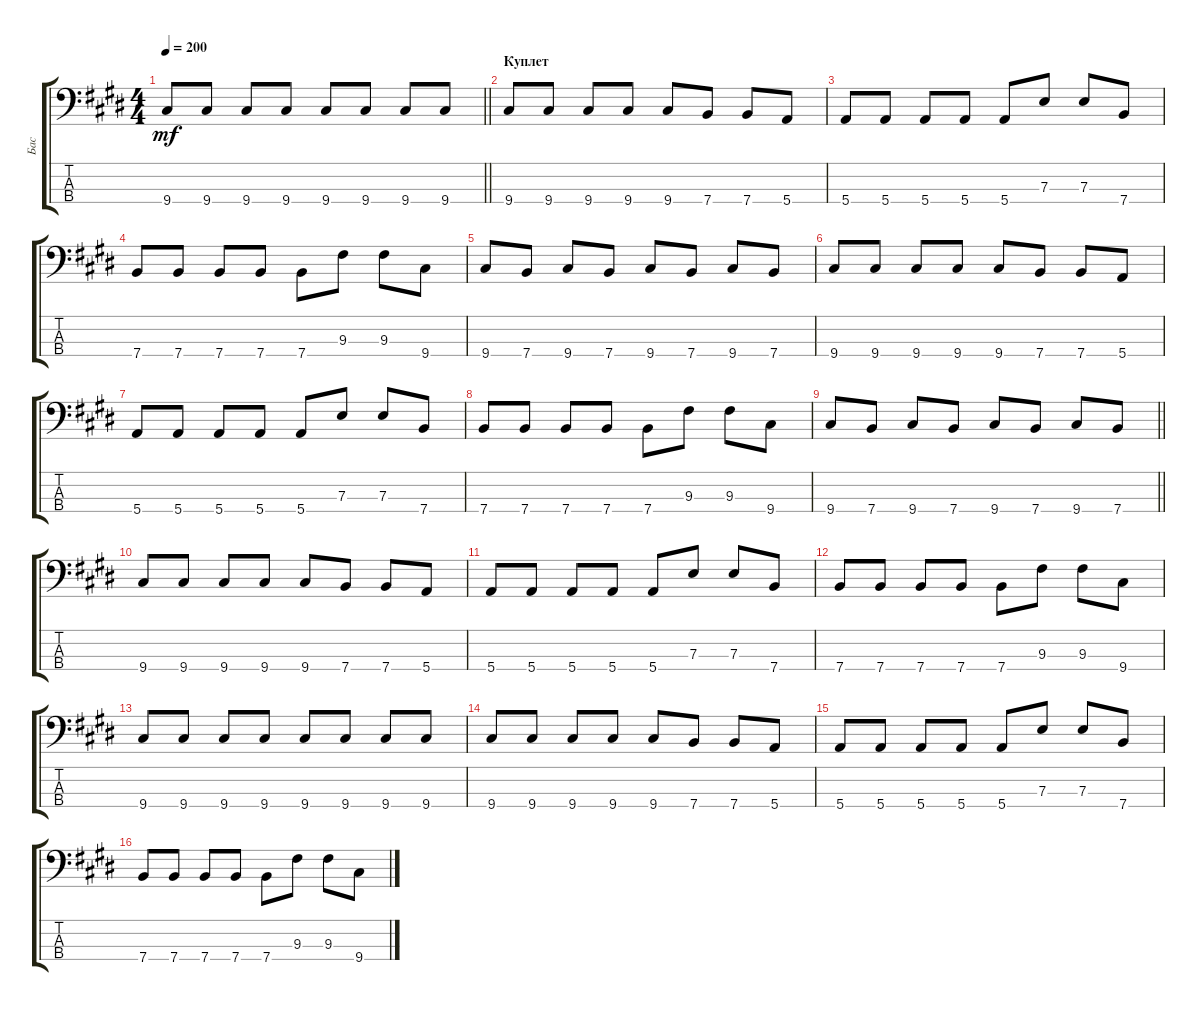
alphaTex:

\track ("Бас" "Бас") {instrument electricbassfinger}
\staff {score tabs}
\tuning (G2 D2 A1 E1) {hide}
\ts (4 4)
\tempo 200
\clef f4
\barLineRight lightlight
\ks c#minor
9.4.8{dy mf} 9.4.8 9.4.8 9.4.8 9.4.8 9.4.8 9.4.8 9.4.8 |
\section ("" "Куплет")
9.4.8 9.4.8 9.4.8 9.4.8 9.4.8 7.4.8 7.4.8 5.4.8 |
5.4.8 5.4.8 5.4.8 5.4.8 5.4.8 7.3.8 7.3.8 7.4.8 |
7.4.8 7.4.8 7.4.8 7.4.8 7.4.8 9.3.8 9.3.8 9.4.8 |
9.4.8 7.4.8 9.4.8 7.4.8 9.4.8 7.4.8 9.4.8 7.4.8 |
9.4.8 9.4.8 9.4.8 9.4.8 9.4.8 7.4.8 7.4.8 5.4.8 |
5.4.8 5.4.8 5.4.8 5.4.8 5.4.8 7.3.8 7.3.8 7.4.8 |
7.4.8 7.4.8 7.4.8 7.4.8 7.4.8 9.3.8 9.3.8 9.4.8 |
\barLineRight lightlight
9.4.8 7.4.8 9.4.8 7.4.8 9.4.8 7.4.8 9.4.8 7.4.8 |
\section ("" " ")
9.4.8 9.4.8 9.4.8 9.4.8 9.4.8 7.4.8 7.4.8 5.4.8 |
5.4.8 5.4.8 5.4.8 5.4.8 5.4.8 7.3.8 7.3.8 7.4.8 |
7.4.8 7.4.8 7.4.8 7.4.8 7.4.8 9.3.8 9.3.8 9.4.8 |
9.4.8 9.4.8 9.4.8 9.4.8 9.4.8 9.4.8 9.4.8 9.4.8 |
9.4.8 9.4.8 9.4.8 9.4.8 9.4.8 7.4.8 7.4.8 5.4.8 |
5.4.8 5.4.8 5.4.8 5.4.8 5.4.8 7.3.8 7.3.8 7.4.8 |
7.4.8 7.4.8 7.4.8 7.4.8 7.4.8 9.3.8 9.3.8 9.4.8
